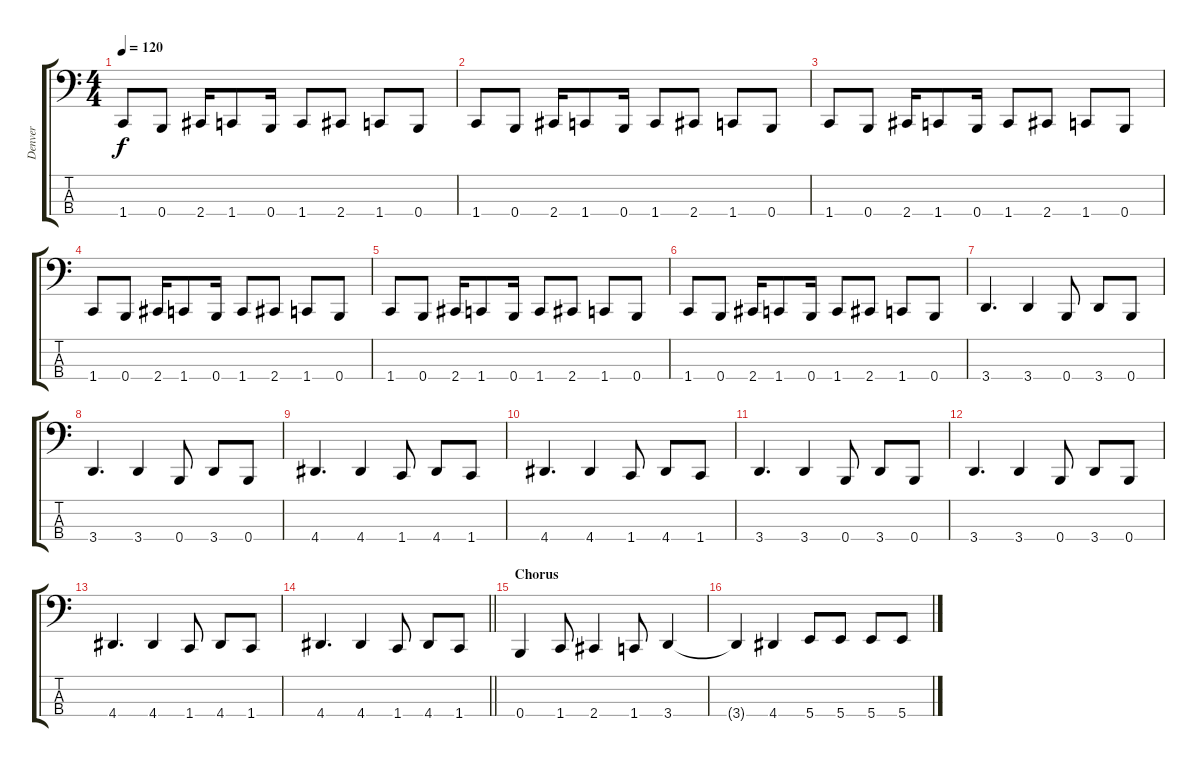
\track ("Denver" "Denver") {instrument electricbasspick}
\staff {score tabs}
\tuning (Eb2 Bb1 F1 B0) {hide}
\ts (4 4)
\tempo 120
\clef f4
\ks c
1.4.8{dy f} 0.4.8 2.4.16 1.4.8 0.4.16 1.4.8 2.4.8 1.4.8 0.4.8 |
1.4.8 0.4.8 2.4.16 1.4.8 0.4.16 1.4.8 2.4.8 1.4.8 0.4.8 |
1.4.8 0.4.8 2.4.16 1.4.8 0.4.16 1.4.8 2.4.8 1.4.8 0.4.8 |
1.4.8 0.4.8 2.4.16 1.4.8 0.4.16 1.4.8 2.4.8 1.4.8 0.4.8 |
1.4.8 0.4.8 2.4.16 1.4.8 0.4.16 1.4.8 2.4.8 1.4.8 0.4.8 |
1.4.8 0.4.8 2.4.16 1.4.8 0.4.16 1.4.8 2.4.8 1.4.8 0.4.8 |
3.4.4{d} 3.4.4 0.4.8 3.4.8 0.4.8 |
3.4.4{d} 3.4.4 0.4.8 3.4.8 0.4.8 |
4.4.4{d} 4.4.4 1.4.8 4.4.8 1.4.8 |
4.4.4{d} 4.4.4 1.4.8 4.4.8 1.4.8 |
3.4.4{d} 3.4.4 0.4.8 3.4.8 0.4.8 |
3.4.4{d} 3.4.4 0.4.8 3.4.8 0.4.8 |
4.4.4{d} 4.4.4 1.4.8 4.4.8 1.4.8 |
\barLineRight lightlight
4.4.4{d} 4.4.4 1.4.8 4.4.8 1.4.8 |
\section ("" "Chorus")
0.4.4 1.4.8 2.4.4 1.4.8 3.4.4 |
3.4{t}.4 4.4.4 5.4.8 5.4.8 5.4.8 5.4.8
